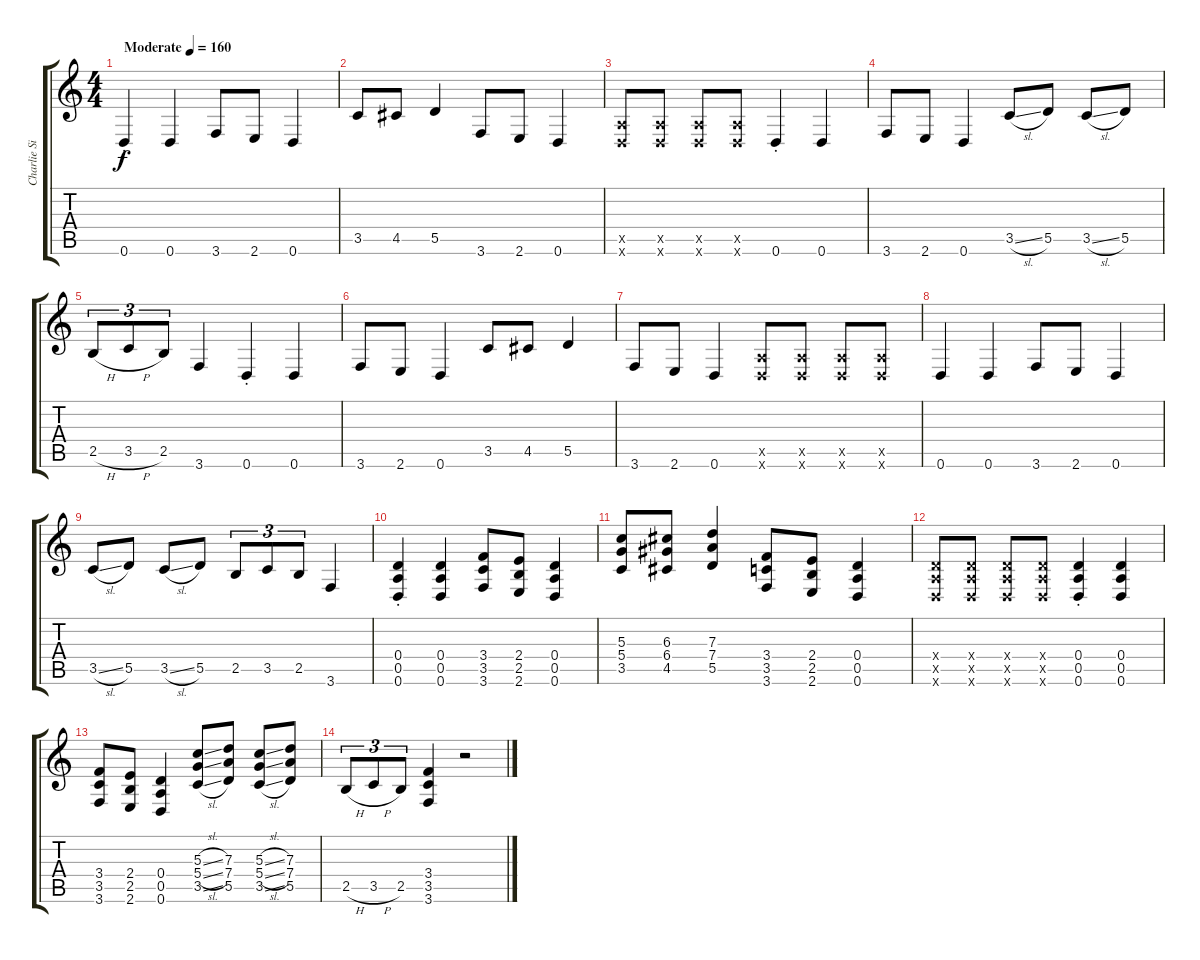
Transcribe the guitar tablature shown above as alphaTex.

\track ("Charlie Simpson" "Charlie Si") {instrument distortionguitar}
\staff {score tabs}
\tuning (E4 B3 G3 D3 A2 D2) {hide}
\ts (4 4)
\tempo (160 "Moderate")
\clef g2
\ks c
0.6{st}.4{dy f instrument distortionguitar} 0.6.4 3.6.8 2.6.8 0.6.4 |
3.5.8 4.5.8 5.5.4 3.6.8 2.6.8 0.6.4 |
(0.5{x} 0.6{x}).8 (0.5{x} 0.6{x}).8 (0.5{x} 0.6{x}).8 (0.5{x} 0.6{x}).8 0.6{st}.4 0.6.4 |
3.6.8 2.6.8 0.6.4 3.5{sl}.8 5.5.8 3.5{sl}.8 5.5.8 |
2.5{h}.8{tu (3 2)} 3.5{h}.8{tu (3 2)} 2.5.8{tu (3 2)} 3.6.4 0.6{st}.4 0.6.4 |
3.6.8 2.6.8 0.6.4 3.5.8 4.5.8 5.5.4 |
3.6.8 2.6.8 0.6.4 (0.5{x} 0.6{x}).8 (0.5{x} 0.6{x}).8 (0.5{x} 0.6{x}).8 (0.5{x} 0.6{x}).8 |
0.6.4 0.6.4 3.6.8 2.6.8 0.6.4 |
3.5{sl}.8 5.5.8 3.5{sl}.8 5.5.8 2.5.8{tu (3 2)} 3.5.8{tu (3 2)} 2.5.8{tu (3 2)} 3.6.4 |
(0.4 0.5 0.6{st}).4 (0.4 0.5 0.6).4 (3.4 3.5 3.6).8 (2.4 2.5 2.6).8 (0.4 0.5 0.6).4 |
(5.3 5.4 3.5).8 (6.3 6.4 4.5).8 (7.3 7.4 5.5).4 (3.4 3.5 3.6).8 (2.4 2.5 2.6).8 (0.4 0.5 0.6).4 |
(0.4{x} 0.5{x} 0.6{x}).8 (0.4{x} 0.5{x} 0.6{x}).8 (0.4{x} 0.5{x} 0.6{x}).8 (0.4{x} 0.5{x} 0.6{x}).8 (0.4 0.5 0.6{st}).4 (0.4 0.5 0.6).4 |
(3.4 3.5 3.6).8 (2.4 2.5 2.6).8 (0.4 0.5 0.6).4 (5.3{sl} 5.4{sl} 3.5{sl}).8 (7.3 7.4 5.5).8 (5.3{sl} 5.4{sl} 3.5{sl}).8 (7.3 7.4 5.5).8 |
2.5{h}.8{tu (3 2)} 3.5{h}.8{tu (3 2)} 2.5.8{tu (3 2)} (3.4 3.5 3.6).4 r.2
